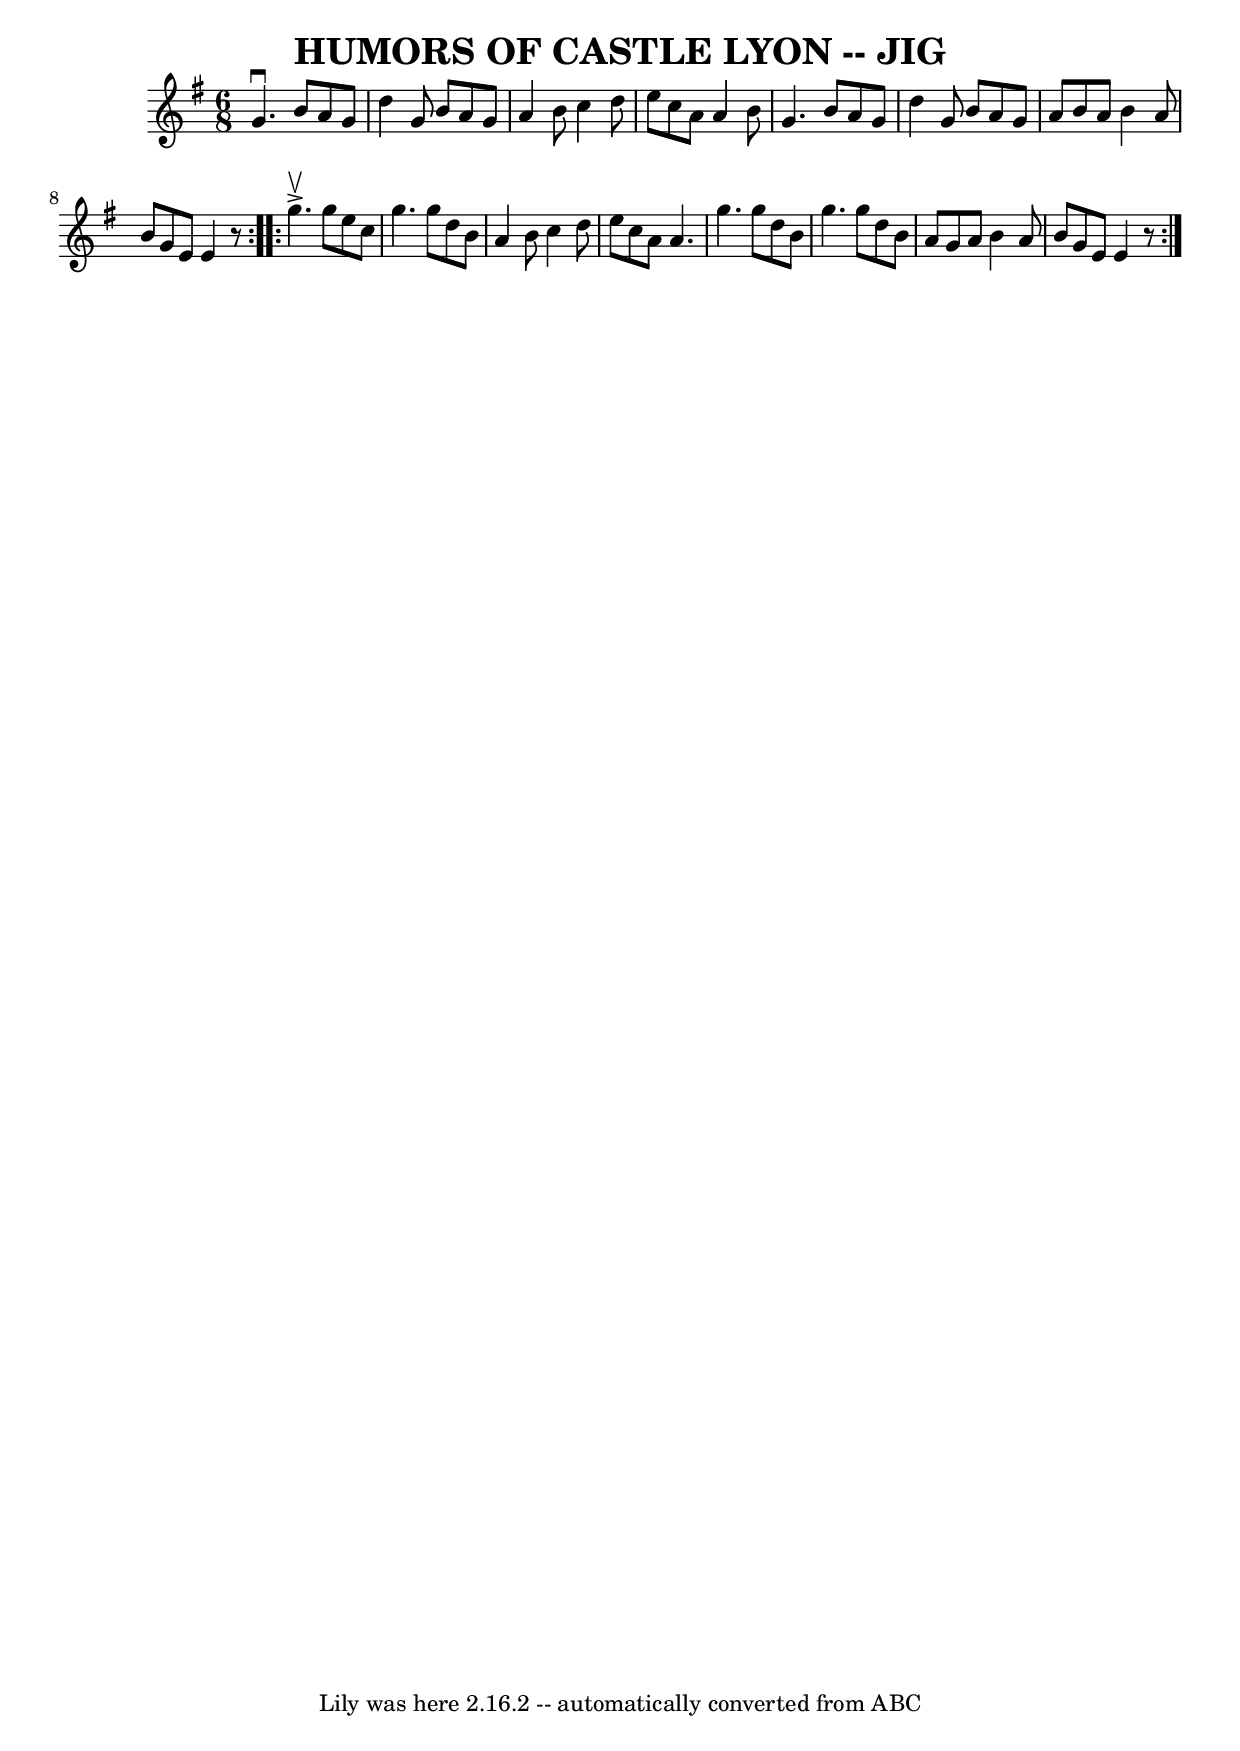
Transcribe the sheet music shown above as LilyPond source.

\version "2.16.2"
\include "Mammoth.ily"
\header {
	%% book = "Ryan's Mammoth Collection of Fiddle Tunes"
	crossRefNumber = "1"
	footnotes = ""
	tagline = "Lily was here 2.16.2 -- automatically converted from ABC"
	title = "HUMORS OF CASTLE LYON -- JIG"
}
voicedefault =  {


\repeat volta 2 {
\time 6/8 
\key g \major g'4.^\downbow b'8 a'8 g'8    |
 d''4 
 g'8 b'8 a'8 g'8    |
 a'4 b'8 c''4 d''8    
|
 e''8 c''8 a'8 a'4 b'8        |
 g'4. b'8    
a'8 g'8    |
 d''4 g'8 b'8 a'8 g'8    |
 a'8    
b'8 a'8 b'4 a'8    |
 b'8 g'8 e'8 e'4    r8   }     
\repeat volta 2 { g''4.^\upbow^\accent g''8 e''8 c''8    |
   
g''4. g''8 d''8 b'8    |
 a'4 b'8 c''4 d''8    
|
 e''8 c''8 a'8 a'4.        |
 g''4. g''8 d''8  
 b'8    |
 g''4. g''8 d''8 b'8    |
 a'8 g'8    
a'8 b'4 a'8    |
 b'8 g'8 e'8 e'4    r8   }   
}

\score{
    <<

	\context Staff="default"
	{
	    \voicedefault 
	}

    >>
	\layout {
	}
	\midi {}
}
